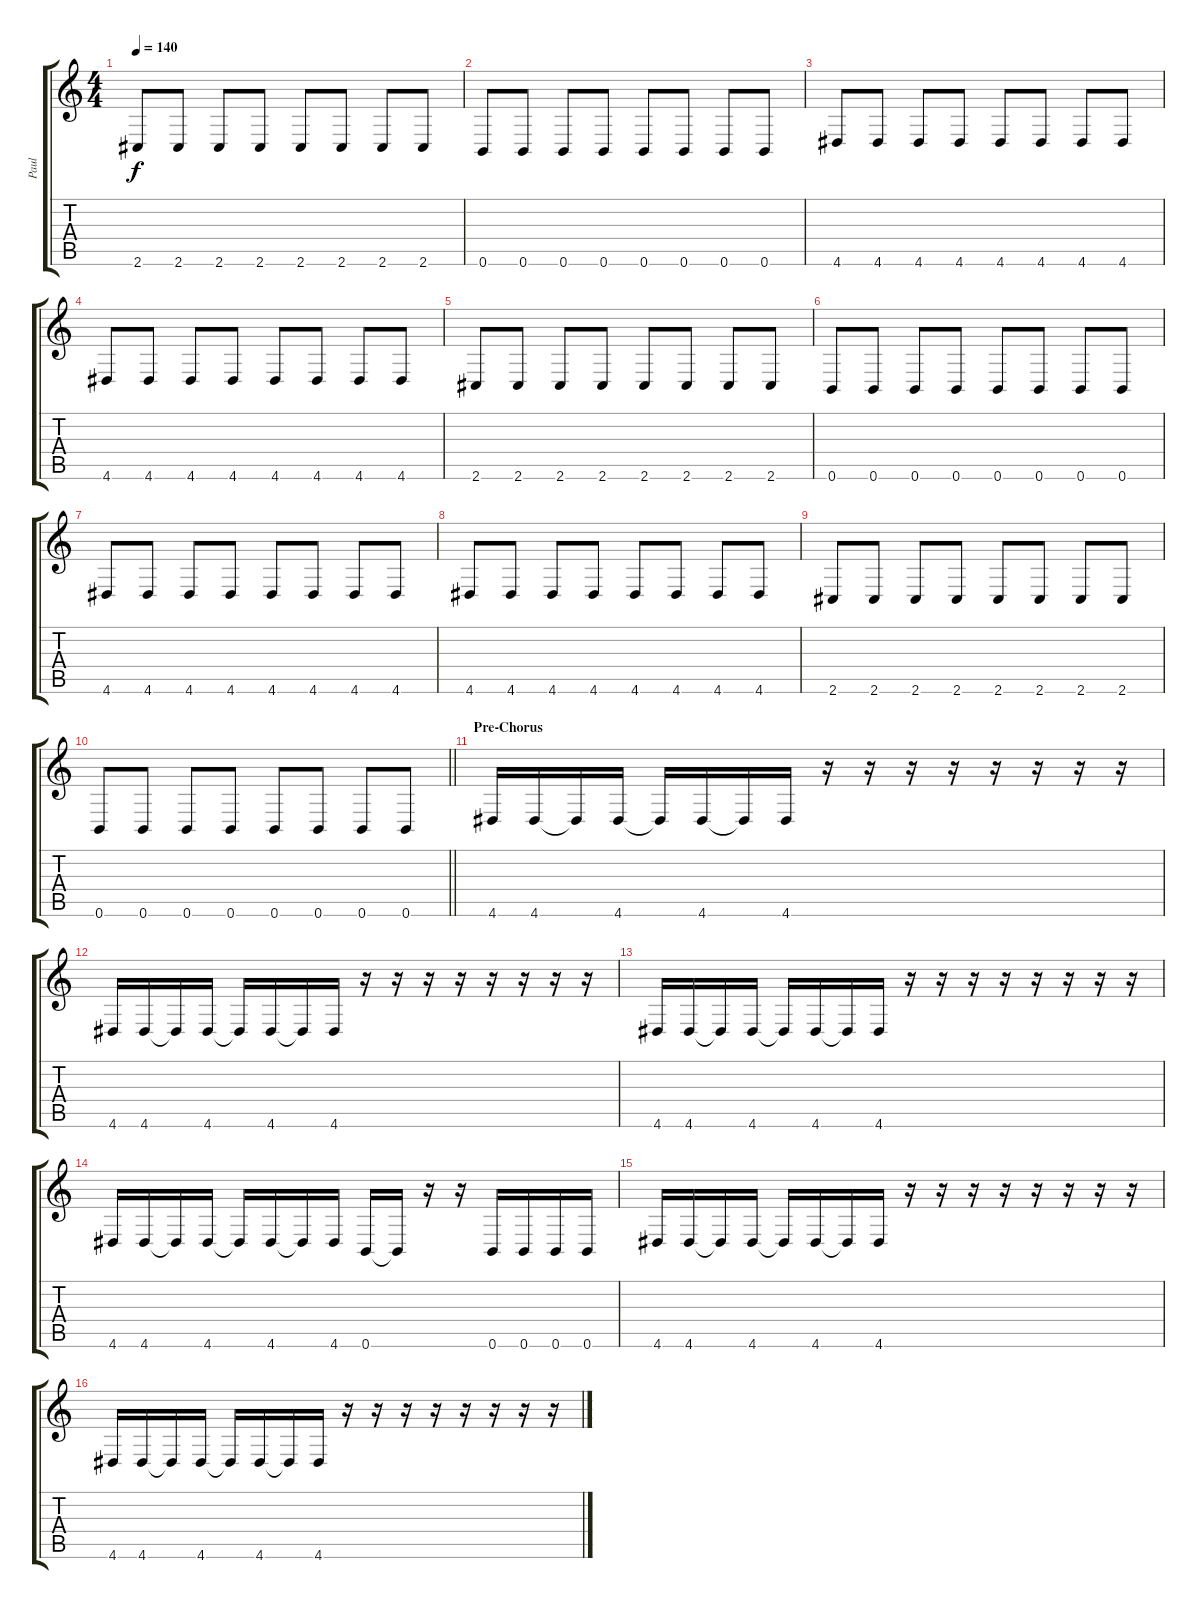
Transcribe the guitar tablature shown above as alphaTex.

\track ("Paul" "Paul") {instrument electricbassfinger}
\staff {score tabs}
\tuning (Db4 Ab3 E3 B2 Gb2 B1) {hide}
\ts (4 4)
\tempo 140
\clef g2
\ks c
2.6.8{dy f} 2.6.8 2.6.8 2.6.8 2.6.8 2.6.8 2.6.8 2.6.8 |
0.6.8 0.6.8 0.6.8 0.6.8 0.6.8 0.6.8 0.6.8 0.6.8 |
4.6.8 4.6.8 4.6.8 4.6.8 4.6.8 4.6.8 4.6.8 4.6.8 |
4.6.8 4.6.8 4.6.8 4.6.8 4.6.8 4.6.8 4.6.8 4.6.8 |
2.6.8 2.6.8 2.6.8 2.6.8 2.6.8 2.6.8 2.6.8 2.6.8 |
0.6.8 0.6.8 0.6.8 0.6.8 0.6.8 0.6.8 0.6.8 0.6.8 |
4.6.8 4.6.8 4.6.8 4.6.8 4.6.8 4.6.8 4.6.8 4.6.8 |
4.6.8 4.6.8 4.6.8 4.6.8 4.6.8 4.6.8 4.6.8 4.6.8 |
2.6.8 2.6.8 2.6.8 2.6.8 2.6.8 2.6.8 2.6.8 2.6.8 |
\barLineRight lightlight
0.6.8 0.6.8 0.6.8 0.6.8 0.6.8 0.6.8 0.6.8 0.6.8 |
\section ("" "Pre-Chorus")
4.6.16 4.6.16 4.6{t}.16 4.6.16 4.6{t}.16 4.6.16 4.6{t}.16 4.6.16 r.16 r.16 r.16 r.16 r.16 r.16 r.16 r.16 |
4.6.16 4.6.16 4.6{t}.16 4.6.16 4.6{t}.16 4.6.16 4.6{t}.16 4.6.16 r.16 r.16 r.16 r.16 r.16 r.16 r.16 r.16 |
4.6.16 4.6.16 4.6{t}.16 4.6.16 4.6{t}.16 4.6.16 4.6{t}.16 4.6.16 r.16 r.16 r.16 r.16 r.16 r.16 r.16 r.16 |
4.6.16 4.6.16 4.6{t}.16 4.6.16 4.6{t}.16 4.6.16 4.6{t}.16 4.6.16 0.6.16 0.6{t}.16 r.16 r.16 0.6.16 0.6.16 0.6.16 0.6.16 |
4.6.16 4.6.16 4.6{t}.16 4.6.16 4.6{t}.16 4.6.16 4.6{t}.16 4.6.16 r.16 r.16 r.16 r.16 r.16 r.16 r.16 r.16 |
4.6.16 4.6.16 4.6{t}.16 4.6.16 4.6{t}.16 4.6.16 4.6{t}.16 4.6.16 r.16 r.16 r.16 r.16 r.16 r.16 r.16 r.16
